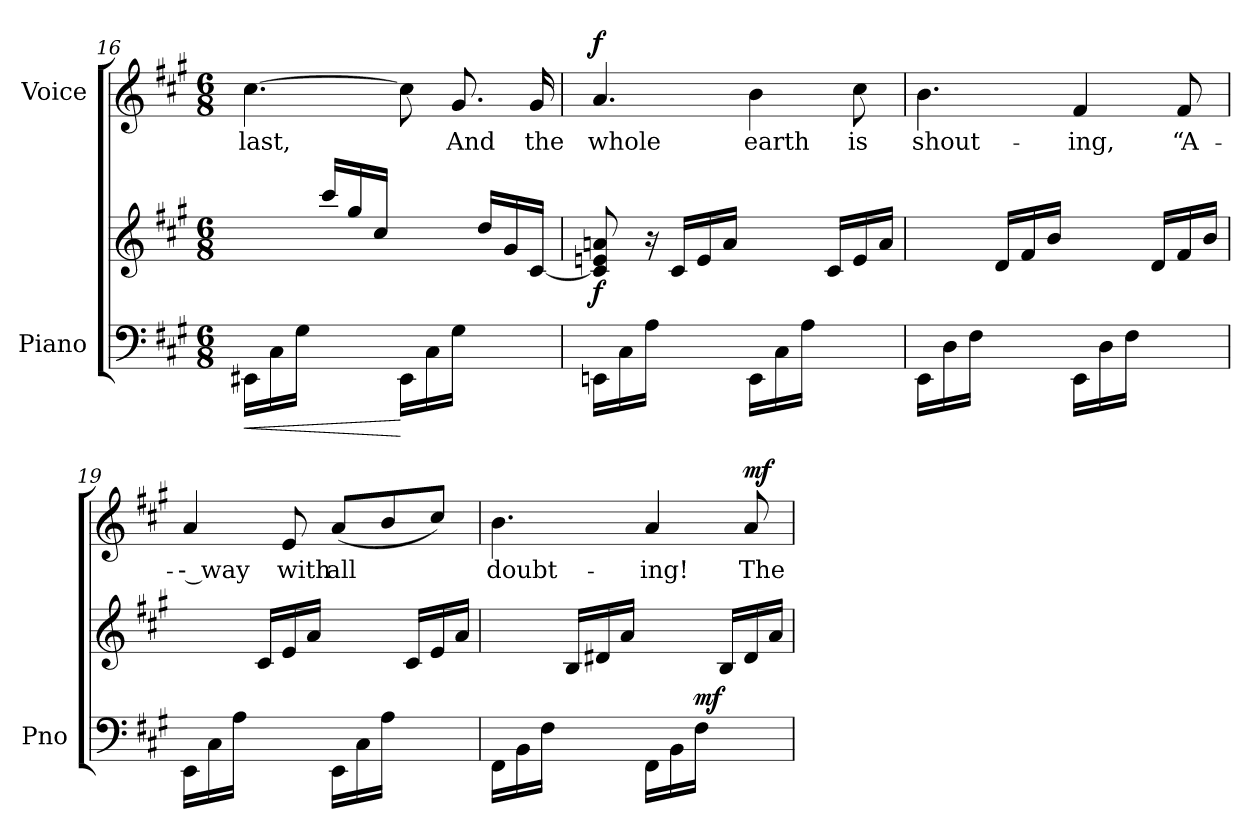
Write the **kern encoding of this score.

**kern	**kern	**dynam	**kern	**text	**dynam
*part2	*part2	*part2	*part1	*part1	*part1
*staff3	*staff2	*staff2/3	*staff1	*staff1	*staff1
*I"Piano	*	*	*I"Voice	*	*
*I'Pno	*	*	*	*	*
*clefF4	*clefG2	*	*clefG2	*	*
*k[f#c#g#]	*k[f#c#g#]	*	*k[f#c#g#]	*	*
*M6/8	*M6/8	*	*M6/8	*	*
=16	=16	=16	=16	=16	=16
!	!	!LO:HP:b=2	!	!	!
*	*^	*	*	*	*
(16EE#X\LL	2.ryy	8.ryy	<	[4.cc#\	last,	.
16C#\	.	.	.	.	.	.
16G#\JJ	.	.	.	.	.	.
8.ryy	.	16ccc#/LL	.	.	.	.
.	.	16gg#/	.	.	.	.
.	.	16cc#/JJ)	.	.	.	.
(16EE#\LL	.	8.ryy	[	8cc#\]	.	.
16C#\	.	.	.	.	.	.
16G#\JJ	.	.	.	8.g#/	And	.
8.ryy	.	16dd/LL	.	.	.	.
.	.	16g#/	.	.	.	.
.	.	[16c#/JJ)	.	16g#/	the	.
=17	=17	=17	=17	=17	=17	=17
!	!	!	!LO:DY:b	!	!	!LO:DY:a
(16EEn\LL	8c#/] 8en/ 8an/	8.ryy	f	4.a/	whole	f
16C#\	.	.	.	.	.	.
16A\JJ	16r	.	.	.	.	.
8.ryy	16ryy	16c#/LL	.	.	.	.
.	8ryy	16e/	.	.	.	.
.	.	16a/JJ)	.	.	.	.
(16EE\LL	4ryy	8.ryy	.	4b\	earth	.
16C#\	.	.	.	.	.	.
16A\JJ	.	.	.	.	.	.
8.ryy	.	16c#/LL	.	.	.	.
.	8ryy	16e/	.	8cc#\	is	.
.	.	16a/JJ)	.	.	.	.
=18	=18	=18	=18	=18	=18	=18
(16EE\LL	2.ryy	8.ryy	.	4.b\	shout-	.
16D\	.	.	.	.	.	.
16F#\JJ	.	.	.	.	.	.
8.ryy	.	16d/LL	.	.	.	.
.	.	16f#/	.	.	.	.
.	.	16b/JJ)	.	.	.	.
(16EE\LL	.	8.ryy	.	4f#/	-ing,	.
16D\	.	.	.	.	.	.
16F#\JJ	.	.	.	.	.	.
8.ryy	.	16d/LL	.	.	.	.
.	.	16f#/	.	8f#/	“A-	.
.	.	16b/JJ)	.	.	.	.
=19	=19	=19	=19	=19	=19	=19
(16EE\LL	2.ryy	8.ryy	.	4a/	-- way	.
16C#\	.	.	.	.	.	.
16A\JJ	.	.	.	.	.	.
8.ryy	.	16c#/LL	.	.	.	.
.	.	16e/	.	8e/	with	.
.	.	16a/JJ)	.	.	.	.
(16EE\LL	.	8.ryy	.	(8a/L	all	.
16C#\	.	.	.	.	.	.
16A\JJ	.	.	.	8b/	.	.
8.ryy	.	16c#/LL	.	.	.	.
.	.	16e/	.	8cc#/J)	.	.
.	.	16a/JJ)	.	.	.	.
=20	=20	=20	=20	=20	=20	=20
(16FF#\LL	2.ryy	8.ryy	.	4.b\	doubt-	.
16BB\	.	.	.	.	.	.
16F#\JJ	.	.	.	.	.	.
8.ryy	.	16B/LL	.	.	.	.
.	.	16d#X/	.	.	.	.
.	.	16a/JJ)	.	.	.	.
(16FF#\LL	.	8.ryy	.	4a/	-ing!	.
16BB\	.	.	.	.	.	.
!	!	!	!LO:DY:a=2	!	!	!
16F#\JJ	.	.	mf	.	.	.
8.ryy	.	16B/LL	.	.	.	.
!	!	!	!	!	!	!LO:DY:a
.	.	16d#/	.	8a/	The	mf
.	.	16a/JJ)	.	.	.	.
*	*v	*v	*	*	*	*
=	=	=	=	=	=
*-	*-	*-	*-	*-	*-
